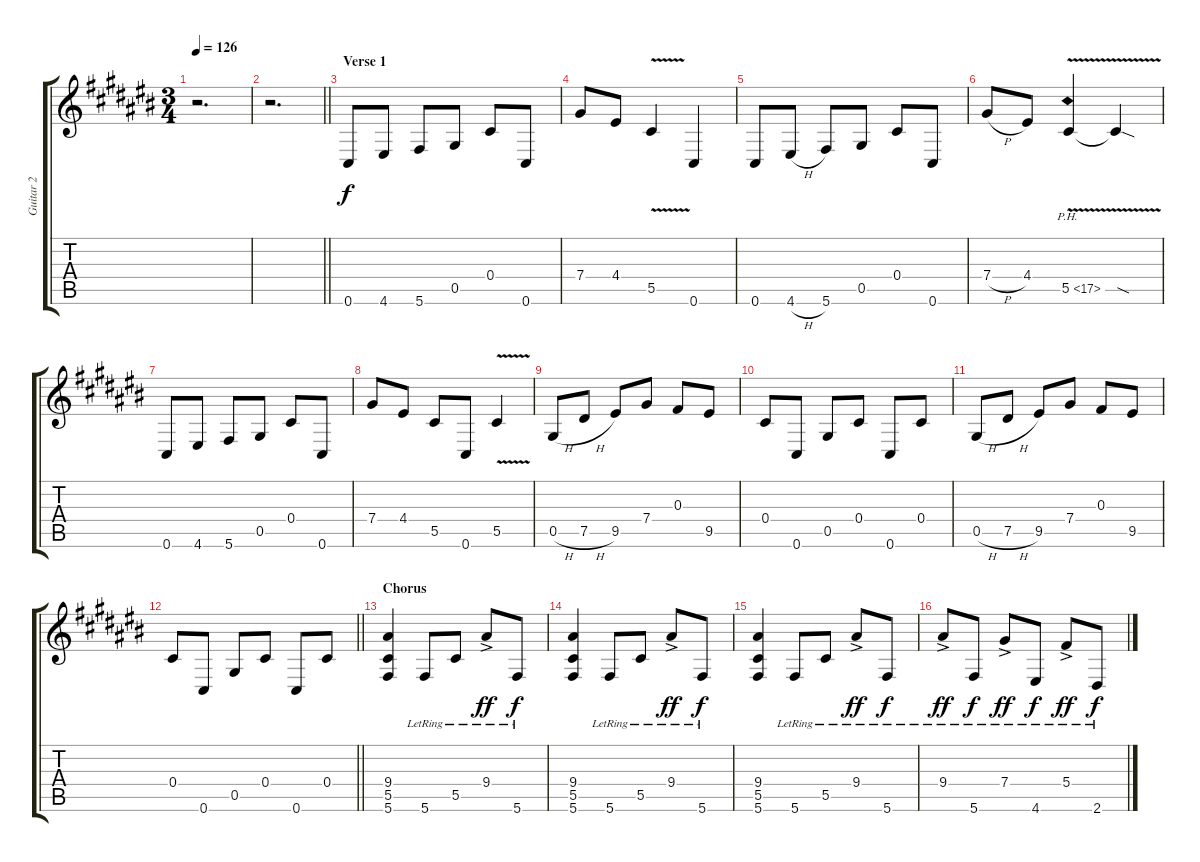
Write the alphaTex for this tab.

\track ("Guitar 2" "Guitar 2") {instrument distortionguitar}
\staff {score tabs}
\tuning (Eb4 Bb3 Gb3 Db3 Ab2 Db2) {hide}
\ts (3 4)
\tempo 126
\clef g2
\ks c#
r.2{d dy f} |
\barLineRight lightlight
r.2{d} |
\section ("" "Verse 1")
0.6.8 4.6.8 5.6.8 0.5.8 0.4.8 0.6.8 |
7.4.8 4.4.8 5.5{v}.4 0.6.4 |
0.6.8 4.6{h}.8 5.6.8 0.5.8 0.4.8 0.6.8 |
7.4{h}.8 4.4.8 5.5{ph 12 v}.4 5.5{sod t}.4 |
0.6.8 4.6.8 5.6.8 0.5.8 0.4.8 0.6.8 |
7.4.8 4.4.8 5.5.8 0.6.8 5.5{v}.4 |
0.5{h}.8 7.5{h}.8 9.5.8 7.4.8 0.3.8 9.5.8 |
0.4.8 0.6.8 0.5.8 0.4.8 0.6.8 0.4.8 |
0.5{h}.8 7.5{h}.8 9.5.8 7.4.8 0.3.8 9.5.8 |
\barLineRight lightlight
0.4.8 0.6.8 0.5.8 0.4.8 0.6.8 0.4.8 |
\section ("" "Chorus")
(9.4 5.5 5.6).4 5.6{lr}.8 5.5{lr}.8 9.4{ac lr}.8{dy ff beam merge} 5.6{lr}.8{dy f} |
(9.4 5.5 5.6).4 5.6{lr}.8 5.5{lr}.8 9.4{ac lr}.8{dy ff beam merge} 5.6{lr}.8{dy f} |
(9.4 5.5 5.6).4 5.6{lr}.8 5.5{lr}.8 9.4{ac lr}.8{dy ff beam merge} 5.6{lr}.8{dy f} |
9.4{ac lr}.8{dy ff beam merge} 5.6{lr}.8{dy f} 7.4{ac lr}.8{dy ff} 4.6{lr}.8{dy f} 5.4{ac lr}.8{dy ff} 2.6{lr}.8{dy f}
